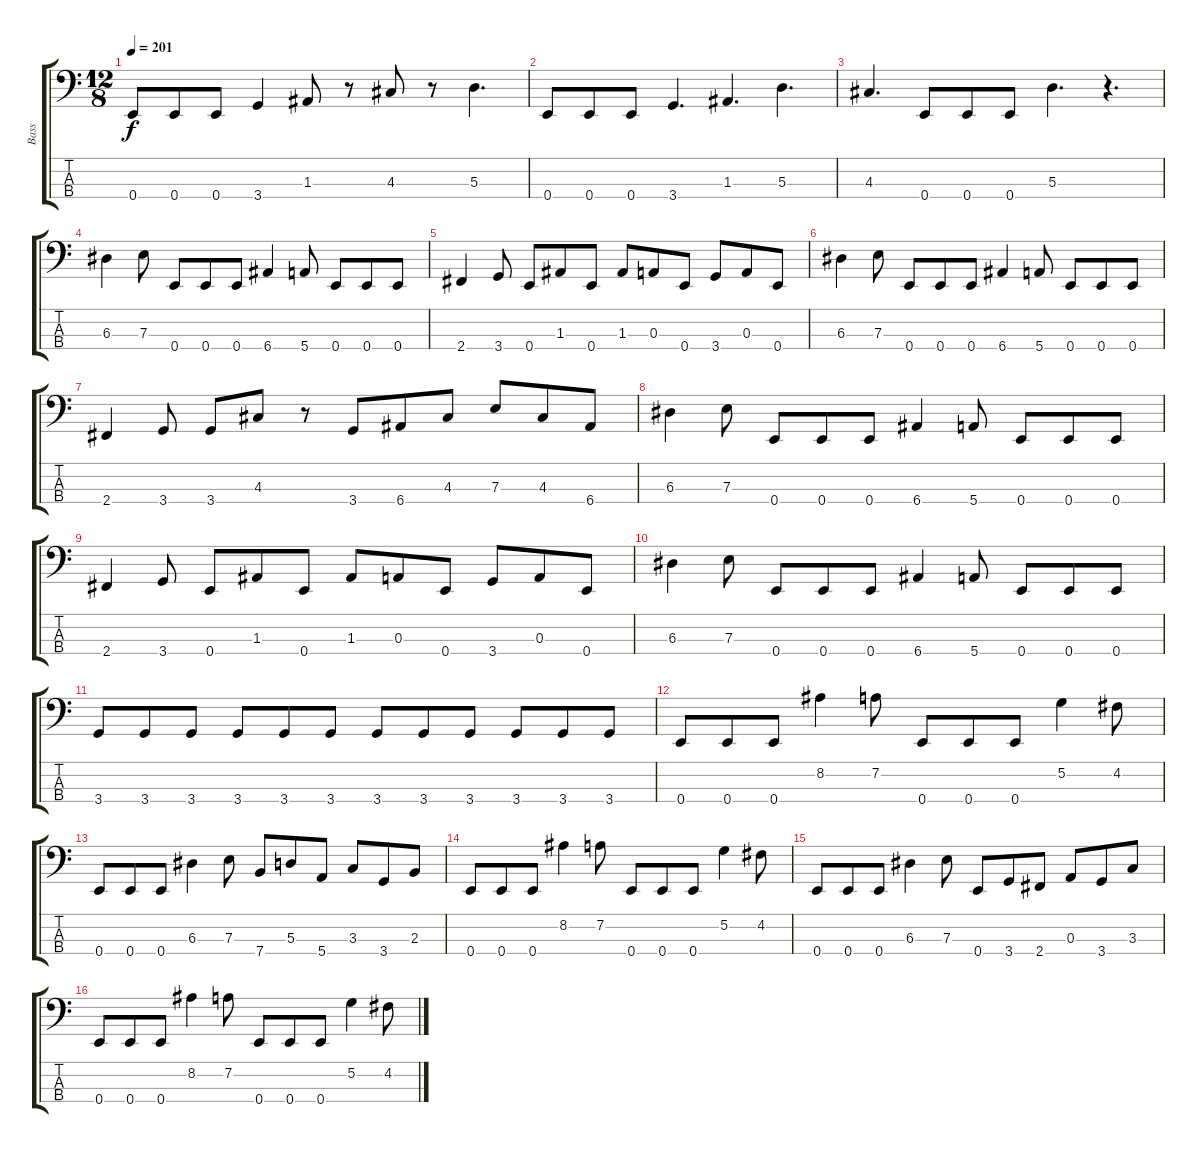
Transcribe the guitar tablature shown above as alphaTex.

\track ("Bass" "Bass") {instrument electricbassfinger}
\staff {score tabs}
\tuning (G2 D2 A1 E1) {hide}
\ts (12 8)
\tempo 201
\clef f4
\ks c
0.4.8{dy f} 0.4.8 0.4.8 3.4.4 1.3.8 r.8 4.3.8 r.8 5.3.4{d} |
0.4.8 0.4.8 0.4.8 3.4.4{d} 1.3.4{d} 5.3.4{d} |
4.3.4{d} 0.4.8 0.4.8 0.4.8 5.3.4{d} r.4{d} |
6.3.4 7.3.8 0.4.8 0.4.8 0.4.8 6.4.4 5.4.8 0.4.8 0.4.8 0.4.8 |
2.4.4 3.4.8 0.4.8 1.3.8 0.4.8 1.3.8 0.3.8 0.4.8 3.4.8 0.3.8 0.4.8 |
6.3.4 7.3.8 0.4.8 0.4.8 0.4.8 6.4.4 5.4.8 0.4.8 0.4.8 0.4.8 |
2.4.4 3.4.8 3.4.8 4.3.8 r.8 3.4.8 6.4.8 4.3.8 7.3.8 4.3.8 6.4.8 |
6.3.4 7.3.8 0.4.8 0.4.8 0.4.8 6.4.4 5.4.8 0.4.8 0.4.8 0.4.8 |
2.4.4 3.4.8 0.4.8 1.3.8 0.4.8 1.3.8 0.3.8 0.4.8 3.4.8 0.3.8 0.4.8 |
6.3.4 7.3.8 0.4.8 0.4.8 0.4.8 6.4.4 5.4.8 0.4.8 0.4.8 0.4.8 |
3.4.8 3.4.8 3.4.8 3.4.8 3.4.8 3.4.8 3.4.8 3.4.8 3.4.8 3.4.8 3.4.8 3.4.8 |
0.4.8 0.4.8 0.4.8 8.2.4 7.2.8 0.4.8 0.4.8 0.4.8 5.2.4 4.2.8 |
0.4.8 0.4.8 0.4.8 6.3.4 7.3.8 7.4.8 5.3.8 5.4.8 3.3.8 3.4.8 2.3.8 |
0.4.8 0.4.8 0.4.8 8.2.4 7.2.8 0.4.8 0.4.8 0.4.8 5.2.4 4.2.8 |
0.4.8 0.4.8 0.4.8 6.3.4 7.3.8 0.4.8 3.4.8 2.4.8 0.3.8 3.4.8 3.3.8 |
0.4.8 0.4.8 0.4.8 8.2.4 7.2.8 0.4.8 0.4.8 0.4.8 5.2.4 4.2.8
